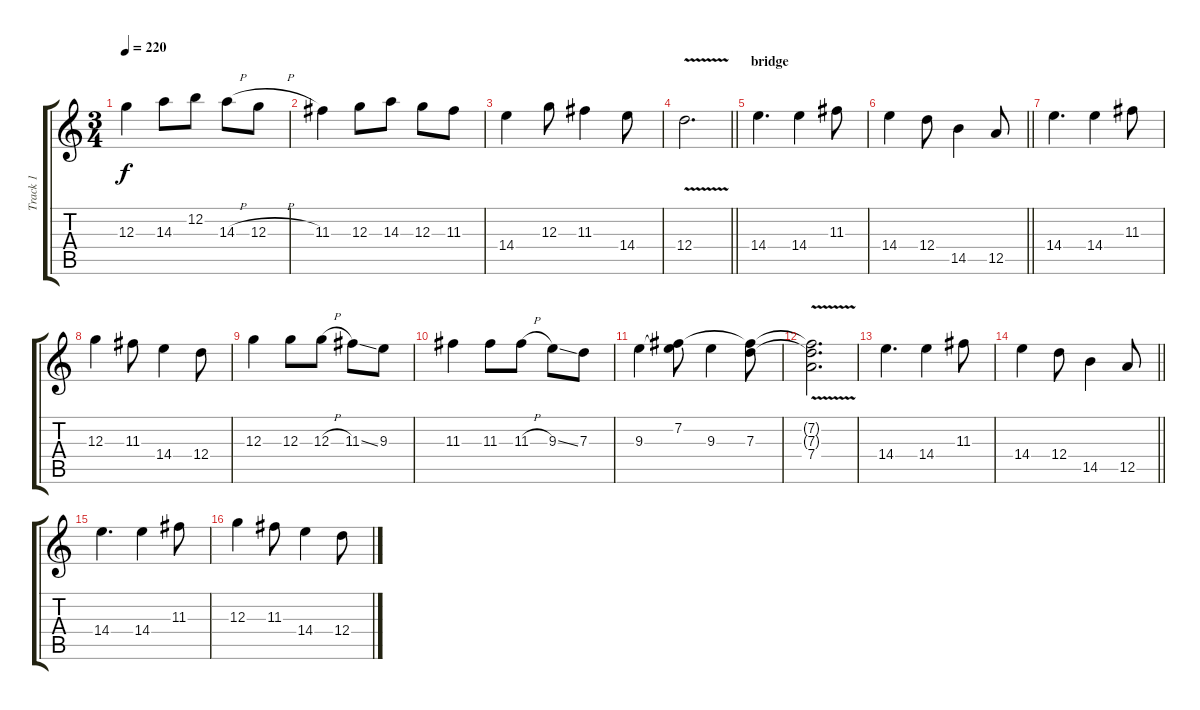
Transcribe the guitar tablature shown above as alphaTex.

\track ("Track 1" "Track 1") {instrument overdrivenguitar}
\staff {score tabs}
\tuning (E4 B3 G3 D3 A2 E2) {hide}
\ts (3 4)
\tempo 220
\clef g2
\ks c
12.3.4{dy f} 14.3.8 12.2.8 14.3{h}.8 12.3{h}.8 |
11.3.4 12.3.8 14.3.8 12.3.8 11.3.8 |
14.4.4 12.3.8 11.3.4 14.4.8 |
\barLineRight lightlight
12.4{v}.2{d} |
\section ("" "bridge")
14.4.4{d} 14.4.4 11.3.8 |
\barLineRight lightlight
14.4.4 12.4.8 14.5.4 12.5.8 |
14.4.4{d} 14.4.4 11.3.8 |
12.3.4 11.3.8 14.4.4 12.4.8 |
12.3.4 12.3.8 12.3{h}.8 11.3{ss}.8 9.3.8 |
11.3.4 11.3.8 11.3{h}.8 9.3{ss}.8 7.3.8 |
9.3.4 (7.2 9.3{t}).8 9.3.4 (7.2{t} 7.3).8 |
(7.2{t} 7.3{t} 7.4{v}).2{d} |
14.4.4{d} 14.4.4 11.3.8 |
\barLineRight lightlight
14.4.4 12.4.8 14.5.4 12.5.8 |
14.4.4{d} 14.4.4 11.3.8 |
12.3.4 11.3.8 14.4.4 12.4.8
